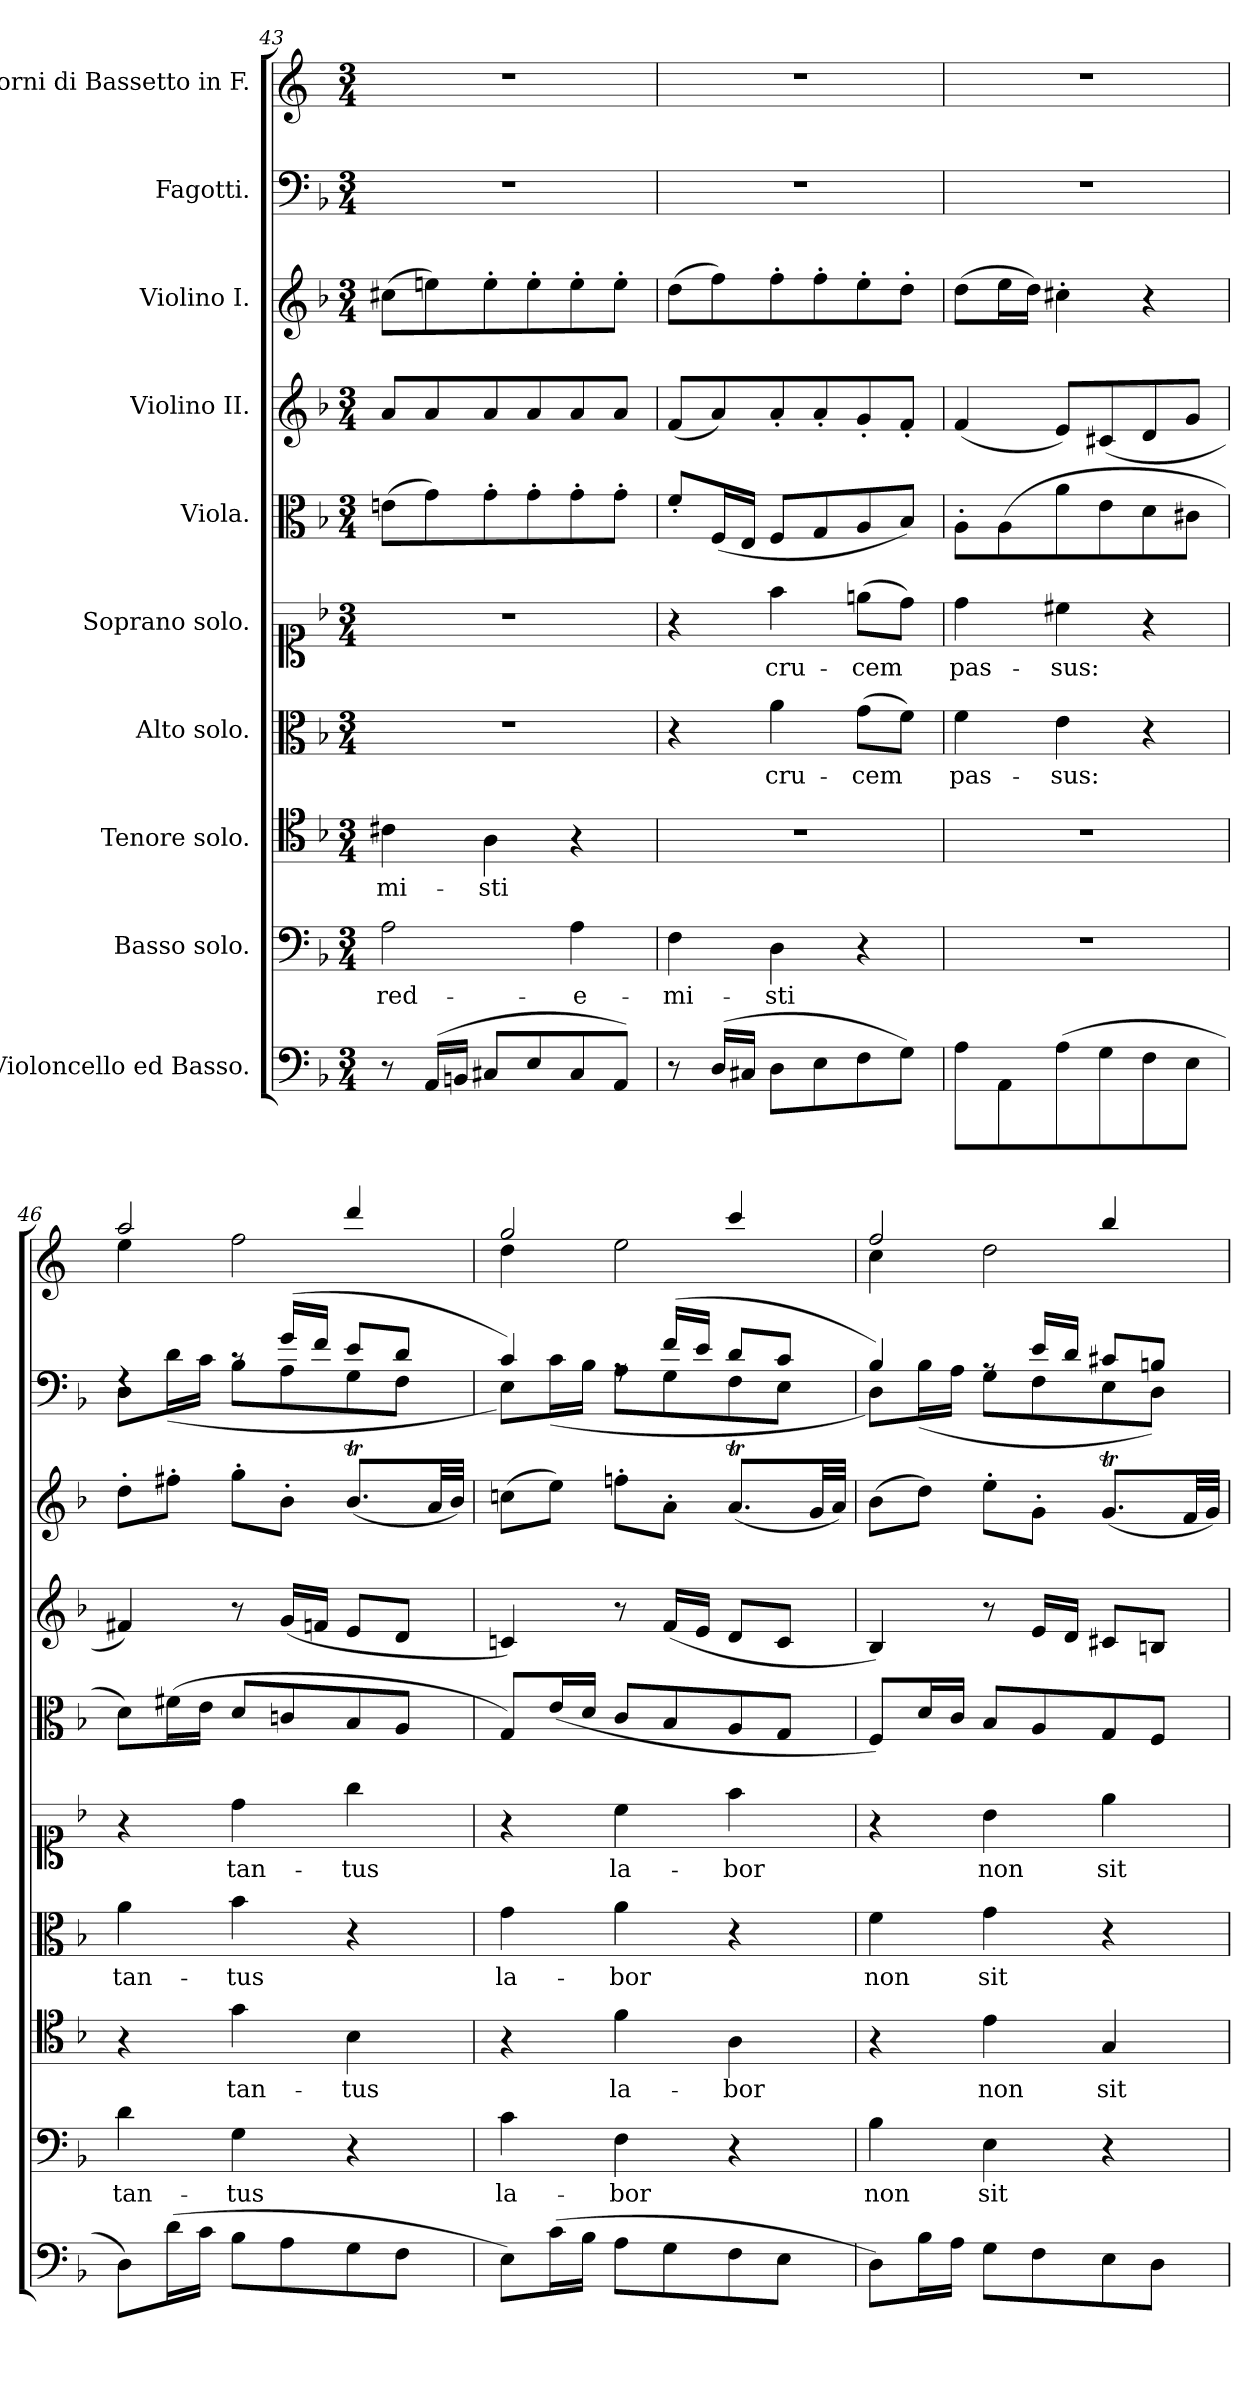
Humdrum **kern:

**kern	**kern	**text	**kern	**text	**kern	**text	**kern	**text	**kern	**kern	**kern	**kern	**text	**kern	**text
*part10	*part9	*part9	*part8	*part8	*part7	*part7	*part6	*part6	*part5	*part4	*part3	*part2	*part2	*part1	*part1
*staff10	*staff9	*staff9	*staff8	*staff8	*staff7	*staff7	*staff6	*staff6	*staff5	*staff4	*staff3	*staff2	*staff2	*staff1	*staff1
*I"Violoncello ed Basso.	*I"Basso solo.	*	*I"Tenore solo.	*	*I"Alto solo.	*	*I"Soprano solo.	*	*I"Viola.	*I"Violino II.	*I"Violino I.	*I"Fagotti.	*	*I"Corni di Bassetto in F.	*
*clefF4	*clefF4	*	*clefC4	*	*clefC3	*	*clefC1	*	*clefC3	*clefG2	*clefG2	*clefF4	*	*clefG2	*
*	*	*	*	*	*	*	*	*	*	*	*	*	*	*ITrd4c7	*
*k[b-]	*k[b-]	*	*k[b-]	*	*k[b-]	*	*k[b-]	*	*k[b-]	*k[b-]	*k[b-]	*k[b-]	*	*k[b-]	*
*M3/4	*M3/4	*	*M3/4	*	*M3/4	*	*M3/4	*	*M3/4	*M3/4	*M3/4	*M3/4	*	*M3/4	*
=43	=43	=43	=43	=43	=43	=43	=43	=43	=43	=43	=43	=43	=43	=43	=43
*^	*	*	*	*	*	*	*	*	*	*	*	*	*	*	*
!	!	!	!LO:LY:b	!	!LO:LY:b	!	!	!	!	!	!	!	!	!	!	!
8r	8ryy	2A\	red-	4c#X\	-mi-	2.r	.	2.r	.	(>8en\L	8a/L	(>8cc#X\L	2.r	.	2.r	.
(<16AA/LL	16AAA\LLyy	.	.	.	.	.	.	.	.	8g\)	8a/	8een\)	.	.	.	.
16BBn/JJ	16BBBn\JJyy	.	.	.	.	.	.	.	.	.	.	.	.	.	.	.
!	!	!	!	!	!LO:LY:b	!	!	!	!	!	!	!	!	!	!	!
8C#X/L	8CC#X\Lyy	.	.	4A\	-sti	.	.	.	.	8g'\	8a/	8ee'\	.	.	.	.
8E/	8EE\Jyy	.	.	.	.	.	.	.	.	8g'\	8a/	8ee'\	.	.	.	.
!	!	!	!LO:LY:b	!	!	!	!	!	!	!	!	!	!	!	!	!
8C#/	8CC#\Lyy	4A\	-e-	4r	.	.	.	.	.	8g'\	8a/	8ee'\	.	.	.	.
8AA/J)	8AAA\Jyy	.	.	.	.	.	.	.	.	8g'\J	8a/J	8ee'\J	.	.	.	.
=44	=44	=44	=44	=44	=44	=44	=44	=44	=44	=44	=44	=44	=44	=44	=44	=44
!	!	!	!LO:LY:b	!	!	!	!	!	!	!	!	!	!	!	!	!
8r	8ryy	4F\	-mi-	2.r	.	4r	.	4r	.	8f'/L	(<8f/L	(>8dd\L	2.r	.	2.r	.
(>16D/LL	16DD\LLyy	.	.	.	.	.	.	.	.	(<16F/L	8a/)	8ff\)	.	.	.	.
16C#X/JJ	16CC#X\JJyy	.	.	.	.	.	.	.	.	16E/JJ	.	.	.	.	.	.
!	!	!	!LO:LY:b	!	!	!	!LO:LY:b	!	!LO:LY:b	!	!	!	!	!	!	!
8D\L	8DD\Lyy	4D\	-sti	.	.	4a\	cru-	4ff\	cru-	8F/L	8a'/	8ff'\	.	.	.	.
8E\	8EE\Jyy	.	.	.	.	.	.	.	.	8G/	8a'/	8ff'\	.	.	.	.
!	!	!	!	!	!	!	!LO:LY:b	!	!LO:LY:b	!	!	!	!	!	!	!
8F\	8FF\Lyy	4r	.	.	.	(>8g\L	-cem	(>8een\L	-cem	8A/	8g'/	8ee'\	.	.	.	.
8G\J)	8GG\Jyy	.	.	.	.	8f\J)	.	8dd\J)	.	8B-/J)	8f'/J	8dd'\J	.	.	.	.
=45	=45	=45	=45	=45	=45	=45	=45	=45	=45	=45	=45	=45	=45	=45	=45	=45
!	!	!	!	!	!	!	!LO:LY:b	!	!LO:LY:b	!	!	!	!	!	!	!
8A\L	8AA\Lyy	2.r	.	2.r	.	4f\	pas-	4dd\	pas-	8A'\L	(<4f/	(>8dd\L	2.r	.	2.r	.
8AA\	8AAA\Jyy	.	.	.	.	.	.	.	.	(>8A\	.	16ee\L	.	.	.	.
.	.	.	.	.	.	.	.	.	.	.	.	16dd\JJ)	.	.	.	.
!	!	!	!	!	!	!	!LO:LY:b	!	!LO:LY:b	!	!	!	!	!	!	!
(>8A\	8AA\Lyy	.	.	.	.	4e\	-sus:	4cc#X\	-sus:	8a\	8e/L)	4cc#X'\	.	.	.	.
8G\	8GG\Jyy	.	.	.	.	.	.	.	.	8e\	(<8c#X/	.	.	.	.	.
8F\	8FF\Lyy	.	.	.	.	4r	.	4r	.	8d\	8d/	4r	.	.	.	.
8E\J	8EE\Jyy	.	.	.	.	.	.	.	.	8c#X\J	8g/J	.	.	.	.	.
=46	=46	=46	=46	=46	=46	=46	=46	=46	=46	=46	=46	=46	=46	=46	=46	=46
!	!	!	!LO:LY:b	!	!	!	!LO:LY:b	!	!	!	!	!	!	!LO:LY:b	!	!LO:LY:b
*	*	*	*	*	*	*	*	*	*	*	*	*	*^	*	*^	*
8D\L)	8DD\Lyy	4d\	tan-	4r	.	4a\	tan-	4r	.	8d\L)	4f#X/)	8dd'\L	4rF	8D\L	.	2dd/	4a\	.
(>16d\L	16D\Lyy	.	.	.	.	.	.	.	.	(>16f#X\L	.	8ff#X'\J	.	(<16d\L	.	.	.	.
16c\JJ	16C\JJyy	.	.	.	.	.	.	.	.	16e\JJ	.	.	.	16c\JJ	.	.	.	.
!	!	!	!LO:LY:b	!	!LO:LY:b	!	!LO:LY:b	!	!LO:LY:b	!	!	!	!	!	!	!	!	!
8B-\L	8BB-\Lyy	4G\	-tus	4g\	tan-	4b-\	-tus	4dd\	tan-	8d/L	8r	8gg'\L	8rc	8B-\L	.	.	2b-\	.
8A\	8AA\Jyy	.	.	.	.	.	.	.	.	8cn/	(<16g/LL	8b-'\J	(>16g/LL	8A\	.	.	.	.
.	.	.	.	.	.	.	.	.	.	.	16fn/JJ	.	16f/JJ	.	.	.	.	.
!	!	!	!	!	!LO:LY:b	!	!	!	!LO:LY:b	!	!	!	!	!	!	!	!	!
8G\	8GG\Lyy	4r	.	4B-\	-tus	4r	.	4gg\	-tus	8B-/	8e/L	(<8.b-T/L	8e/L	8G\	.	4gg/	.	.
8F\J	8FF\Jyy	.	.	.	.	.	.	.	.	8A/J	8d/J	.	8d/J	8F\J	.	.	.	.
.	.	.	.	.	.	.	.	.	.	.	.	32a/LL	.	.	.	.	.	.
.	.	.	.	.	.	.	.	.	.	.	.	32b-/JJJ)	.	.	.	.	.	.
=47	=47	=47	=47	=47	=47	=47	=47	=47	=47	=47	=47	=47	=47	=47	=47	=47	=47	=47
!	!	!	!LO:LY:b	!	!	!	!LO:LY:b	!	!	!	!	!	!	!	!	!	!	!
8E\L)	8EE\Lyy	4c\	la-	4r	.	4g\	la-	4r	.	8G/L)	4cn/)	(>8ccn\L	4c/)	8E\L)	.	2cc/	4g\	.
(>16c\L	16C\Lyy	.	.	.	.	.	.	.	.	(<16e/L	.	8ee\J)	.	(<16c\L	.	.	.	.
16B-\JJ	16BB-\JJyy	.	.	.	.	.	.	.	.	16d/JJ	.	.	.	16B-\JJ	.	.	.	.
!	!	!	!LO:LY:b	!	!LO:LY:b	!	!LO:LY:b	!	!LO:LY:b	!	!	!	!	!	!	!	!	!
8A\L	8AA\Lyy	4F\	-bor	4f\	la-	4a\	-bor	4cc\	la-	8c/L	8r	8ffn'\L	8rA	8A\L	.	.	2a\	.
8G\	8GG\Jyy	.	.	.	.	.	.	.	.	8B-/	(<16f/LL	8a'\J	(>16f/LL	8G\	.	.	.	.
.	.	.	.	.	.	.	.	.	.	.	16e/JJ	.	16e/JJ	.	.	.	.	.
!	!	!	!	!	!LO:LY:b	!	!	!	!LO:LY:b	!	!	!	!	!	!	!	!	!
8F\	8FF\Lyy	4r	.	4A\	-bor	4r	.	4ff\	-bor	8A/	8d/L	(<8.at/L	8d/L	8F\	.	4ff/	.	.
8E\J	8EE\Jyy	.	.	.	.	.	.	.	.	8G/J	8c/J	.	8c/J	8E\J	.	.	.	.
.	.	.	.	.	.	.	.	.	.	.	.	32g/LL	.	.	.	.	.	.
.	.	.	.	.	.	.	.	.	.	.	.	32a/JJJ)	.	.	.	.	.	.
=48	=48	=48	=48	=48	=48	=48	=48	=48	=48	=48	=48	=48	=48	=48	=48	=48	=48	=48
!	!	!	!LO:LY:b	!	!	!	!LO:LY:b	!	!	!	!	!	!	!	!	!	!	!
8D\L)	8DD\Lyy	4B-\	non	4r	.	4f\	non	4r	.	8F/L)	4B-/)	(>8b-\L	4B-/)	8D\L)	.	2b-/	4f\	.
16B-\L	16BB-\Lyy	.	.	.	.	.	.	.	.	16d/L	.	8dd\J)	.	(<16B-\L	.	.	.	.
16A\JJ	16AA\JJyy	.	.	.	.	.	.	.	.	16c/JJ	.	.	.	16A\JJ	.	.	.	.
!	!	!	!LO:LY:b	!	!LO:LY:b	!	!LO:LY:b	!	!LO:LY:b	!	!	!	!	!	!	!	!	!
8G\L	8GG\Lyy	4E\	sit	4e\	non	4g\	sit	4b-\	non	8B-/L	8r	8ee'\L	8rA	8G\L	.	.	2g\	.
8F\	8FF\Jyy	.	.	.	.	.	.	.	.	8A/	16e/LL	8g'\J	16e/LL	8F\	.	.	.	.
.	.	.	.	.	.	.	.	.	.	.	16d/JJ	.	16d/JJ	.	.	.	.	.
!	!	!	!	!	!LO:LY:b	!	!	!	!LO:LY:b	!	!	!	!	!	!	!	!	!
8E\	8EE\Lyy	4r	.	4G/	sit	4r	.	4ee\	sit	8G/	8c#X/L	(<8.gT/L	8c#X/L	8E\	.	4ee/	.	.
8D\J	8DD\Jyy	.	.	.	.	.	.	.	.	8F/J	8Bn/J	.	8Bn/J	8D\J)	.	.	.	.
.	.	.	.	.	.	.	.	.	.	.	.	32f/LL	.	.	.	.	.	.
.	.	.	.	.	.	.	.	.	.	.	.	32g/JJJ)	.	.	.	.	.	.
*	*	*	*	*	*	*	*	*	*	*	*	*	*v	*v	*	*	*	*
*v	*v	*	*	*	*	*	*	*	*	*	*	*	*	*	*v	*v	*
=	=	=	=	=	=	=	=	=	=	=	=	=	=	=	=
*-	*-	*-	*-	*-	*-	*-	*-	*-	*-	*-	*-	*-	*-	*-	*-
